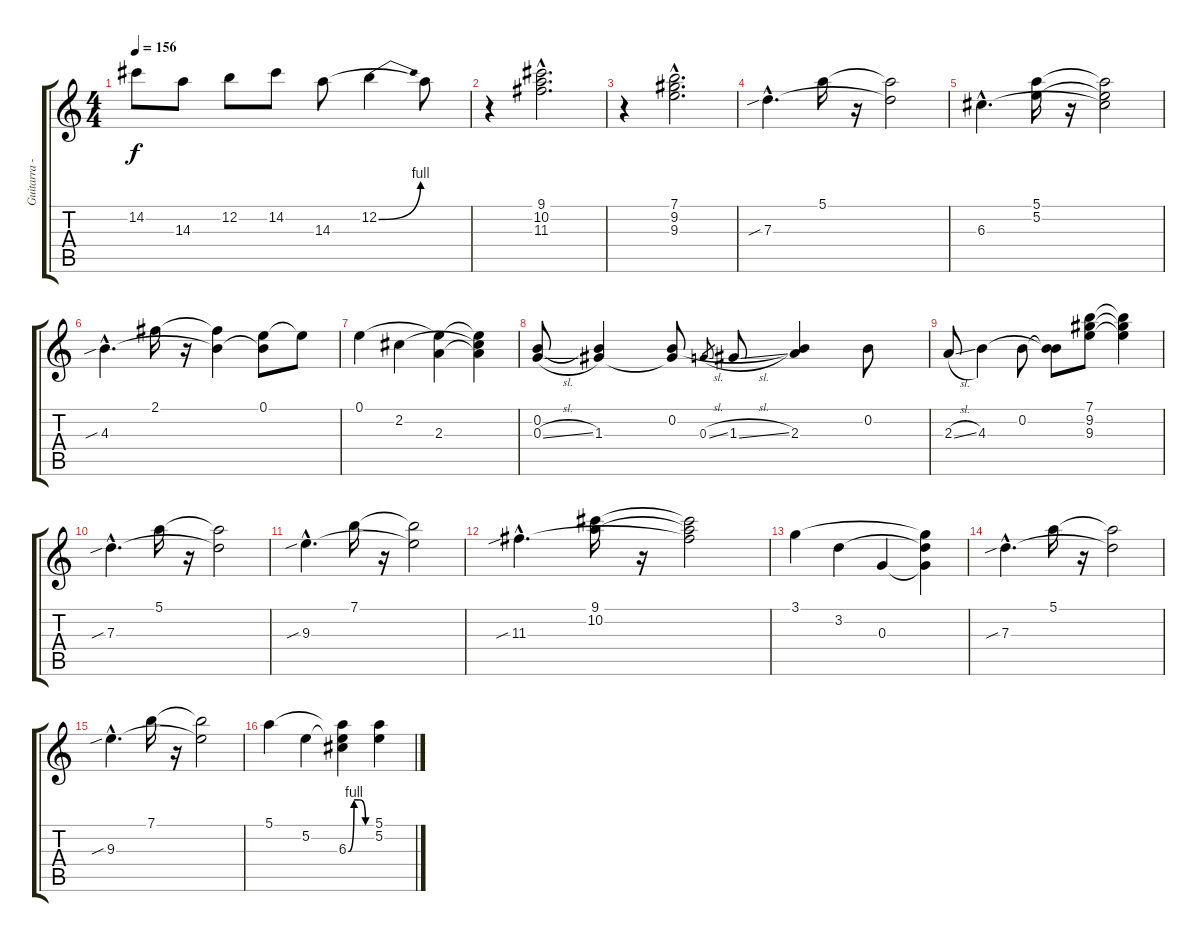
\track ("Guitarra - Cabeleira" "Guitarra -") {instrument distortionguitar}
\staff {score tabs}
\tuning (E4 B3 G3 D3 A2 E2) {hide}
\ts (4 4)
\tempo 156
\clef g2
\ks c
14.2.8{dy f} 14.3.8 12.2.8 14.2.8 14.3.8 12.2{be (bend 0 0 60 4)}.4 14.3{t}.8 |
r.4 (9.1{hac} 10.2{hac} 11.3{hac}).2{d} |
r.4 (7.1{hac} 9.2{hac} 9.3{hac}).2{d} |
7.3{sib hac}.4{d} 5.1.16 r.16 (5.1{t} 7.3{t}).2 |
6.3{hac}.4{d} (5.1 5.2).16 r.16 (5.1{t} 5.2{t} 6.3{t}).2 |
4.3{sib hac}.4{d} 2.1.16 r.16 (2.1{t} 4.3{t}).4 (0.1 4.3{t}).8 0.1{t}.8 |
0.1.4 2.2.4 (0.1{t} 2.3).4 (0.1{t} 2.2{t} 2.3{t}).4 |
(0.2 0.3{sl}).8 (0.2{t} 1.3).4 (0.2 1.3{t}).8 0.3{sl}.8{gr} 1.3{sl}.8 (0.2{t} 2.3).4 0.2.8 |
2.3{sl}.8 4.3.4 0.2.8 (0.2{t} 4.3{t}).8 (7.1 9.2 9.3).8 (7.1{t} 9.2{t} 9.3{t}).4 |
7.3{sib hac}.4{d} 5.1.16 r.16 (5.1{t} 7.3{t}).2 |
9.3{sib hac}.4{d} 7.1.16 r.16 (7.1{t} 9.3{t}).2 |
11.3{sib hac}.4{d} (9.1 10.2).16 r.16 (9.1{t} 10.2{t} 11.3{t}).2 |
3.1.4 3.2.4 0.3.4 (3.1{t} 3.2{t} 0.3{t}).4 |
7.3{sib hac}.4{d} 5.1.16 r.16 (5.1{t} 7.3{t}).2 |
9.3{sib hac}.4{d} 7.1.16 r.16 (7.1{t} 9.3{t}).2 |
5.1.4 5.2.4 (5.1{t} 5.2{t} 6.3{be (custom 0 0 15 4 30 4 45 0 60 0)}).4 (5.1 5.2).4
